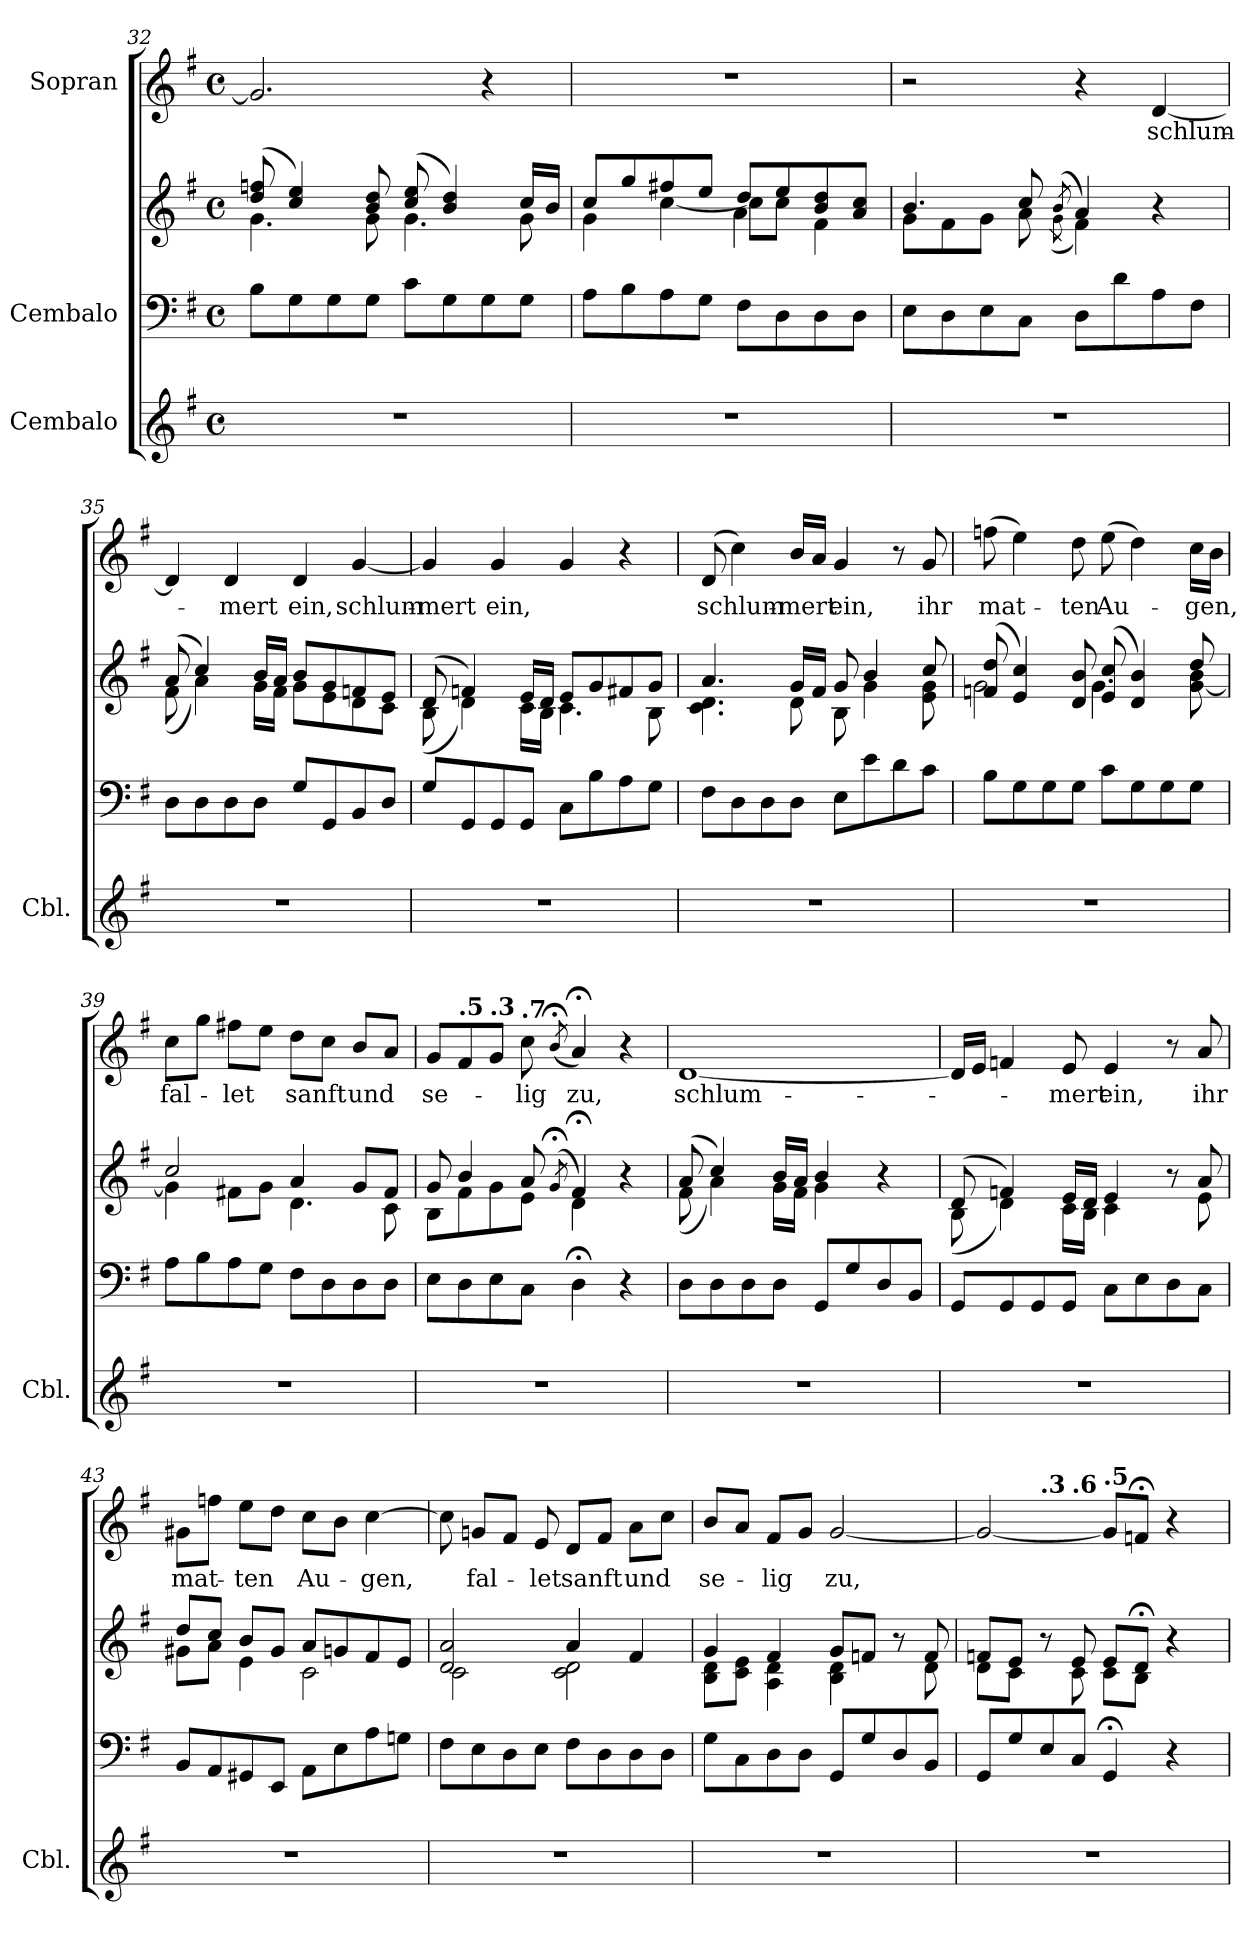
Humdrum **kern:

**kern	**kern	**kern	**kern	**text
*part3	*part2	*part2	*part1	*part1
*staff4	*staff3	*staff2	*staff1	*staff1
*I"Cembalo	*I"Cembalo	*	*I"Sopran	*
*I'Cbl.	*	*	*	*
*clefG2	*clefF4	*clefG2	*clefG2	*
*k[f#]	*k[f#]	*k[f#]	*k[f#]	*
*M4/4	*M4/4	*M4/4	*M4/4	*
*met(c)	*met(c)	*met(c)	*met(c)	*
=32	=32	=32	=32	=32
*	*	*^	*	*
1r	8B\L	(>8dd!/ 8ffn!/	4.g!\	2.g/]	.
.	8G\	4cc!/ 4ee!/)	.	.	.
.	8G\	.	.	.	.
.	8G\J	8b!/ 8dd!/	8g!\	.	.
.	8c\L	(>8cc!/ 8ee!/	4.g!\	.	.
.	8G\	4b!/ 4dd!/)	.	.	.
.	8G\	.	.	4r	.
.	8G\J	16cc!/LL	8g!\	.	.
.	.	16b!/JJ	.	.	.
=33	=33	=33	=33	=33	=33
*	*	*	*^	*	*
1r	8A\L	8cc!/L	4g!\	2ryy	1r	.
.	8B\	8gg!/	.	.	.	.
.	8A\	8ff#X!/	[4cc!\	.	.	.
.	8G\J	8ee!/J	.	.	.	.
.	8F#\L	8dd!/L	8cc!\L]	4a!\	.	.
.	8D\	8ee!/	8cc!\J	.	.	.
.	8D\	8b!/ 8dd!/	4f#!\	4ryy	.	.
.	8D\J	8a!/ 8cc!/J	.	.	.	.
*	*	*	*v	*v	*	*
=34	=34	=34	=34	=34	=34
1r	8E\L	4.b!/	8g!\L	2r	.
.	8D\	.	8f#!\	.	.
.	8E\	.	8g!\J	.	.
.	8C\J	8cc!/	8a!\	.	.
.	.	(>8qb/	(<8qg\	.	.
.	8D\L	4a!/)	4f#!\)	4r	.
.	8d\	.	.	.	.
!	!	!	!	!	!LO:LY:b
.	8A\	4r	4ryy	[4d/	schlum-
.	8F#\J	.	.	.	.
!!LO:LB:g=z
=35	=35	=35	=35	=35	=35
1r	8D\L	(>8a!/	(<8f#!\	4d/]	.
.	8D\	4cc!/)	4a!\)	.	.
!	!	!	!	!	!LO:LY:b
.	8D\	.	.	4d/	-mert
.	8D\J	16b!/LL	16g!\LL	.	.
.	.	16a!/JJ	16f#!\JJ	.	.
!	!	!	!	!	!LO:LY:b
.	8G/L	8b!/L	8g!\L	4d/	ein,
.	8GG/	8g!/	8e!\	.	.
!	!	!	!	!	!LO:LY:b
.	8BB/	8fn!/	8d!\	[4g/	schlum-
.	8D/J	8e!/J	8c!\J	.	.
=36	=36	=36	=36	=36	=36
!	!	!	!	!	!LO:LY:b
1r	8G/L	(>8d!/	(<8B!\	4g/]	-mert
.	8GG/	4fn!/)	4d!\)	.	.
!	!	!	!	!	!LO:LY:b
.	8GG/	.	.	4g/	ein,
.	8GG/J	16e!/LL	16c!\LL	.	.
.	.	16d!/JJ	16B!\JJ	.	.
.	8C\L	8e!/L	4.c!\	4g/	.
.	8B\	8g!/	.	.	.
.	8A\	8f#X!/	.	4r	.
.	8G\J	8g!/J	8B!\	.	.
=37	=37	=37	=37	=37	=37
!	!	!	!	!	!LO:LY:b
1r	8F#\L	4.a!/	4.c!\ 4.d!\	(>8d/	schlum-
.	8D\	.	.	4cc\)	.
.	8D\	.	.	.	.
!	!	!	!	!	!LO:LY:b
.	8D\J	16g!/LL	8d!\	16b/LL	-mert
.	.	16f#!/JJ	.	16a/JJ	.
!	!	!	!	!	!LO:LY:b
.	8E\L	8g!/	8B!\	4g/	ein,
.	8e\	4b!/	4g!\	.	.
.	8d\	.	.	8r	.
!	!	!	!	!	!LO:LY:b
.	8c\J	8cc!/	8e!\ 8g!\	8g/	ihr
!!LO:PB:g=z
=38	=38	=38	=38	=38	=38
!	!	!	!	!	!LO:LY:b
1r	8B\L	(>8fn!/ 8dd!/	2g!\	(>8ffn\	mat-
.	8G\	4e!/ 4cc!/)	.	4ee\)	.
.	8G\	.	.	.	.
!	!	!	!	!	!LO:LY:b
.	8G\J	8d!/ 8b!/	.	8dd\	-ten
!	!	!	!	!	!LO:LY:b
.	8c\L	(>8e!/ 8cc!/	4.g!\	(>8ee\	Au-
.	8G\	4d!/ 4b!/)	.	4dd\)	.
.	8G\	.	.	.	.
!	!	!	!	!	!LO:LY:b
.	8G\J	8dd!/	[8g!\ 8b!\	16cc\LL	-gen,
.	.	.	.	16b\JJ	.
=39	=39	=39	=39	=39	=39
!	!	!	!	!	!LO:LY:b
1r	8A\L	2cc!/	4g!\]	8cc\L	fal-
.	8B\	.	.	8gg\J	.
!	!	!	!	!	!LO:LY:b
.	8A\	.	8f#X!\L	8ff#X\L	-let
.	8G\J	.	8g!\J	8ee\J	.
!	!	!	!	!	!LO:LY:b
.	8F#\L	4a!/	4.d!\	8dd\L	sanft
.	8D\	.	.	8cc\J	.
!	!	!	!	!	!LO:LY:b
.	8D\	8g!/L	.	8b/L	und
.	8D\J	8f#!/J	8c!\	8a/J	.
=40	=40	=40	=40	=40	=40
!	!	!	!	!	!LO:LY:b
1r	8E\L	8g!/	8B!\L	8g/L	se-
*	*	*	*	*MM59	*
!	!	!	!	!LO:TX:a:B:t=.5	!
.	8D\	4b!/	8f#!\	8f#/	.
*	*	*	*	*MM57	*
!	!	!	!	!LO:TX:a:B:t=.3	!
.	8E\	.	8g!\	8g/J	.
*	*	*	*	*MM52	*
!	!	!	!	!LO:TX:a:B:t=.7	!
!	!	!	!	!	!LO:LY:b
.	8C\J	8a!/	8e!\J	8cc\	-lig
*	*	*	*	*MM60	*
.	.	(<8qg;</	.	(<8qb;</	.
!	!	!	!	!	!LO:LY:b
.	4D;<\	4f#;<!/)	4d!\	4a;</)	zu,
.	4r	4r	4ryy	4r	.
=41	=41	=41	=41	=41	=41
!	!	!	!	!	!LO:LY:b
1r	8D\L	(>8a!/	(<8f#!\	[1d	schlum-
.	8D\	4cc!/)	4a!\)	.	.
.	8D\	.	.	.	.
.	8D\J	16b!/LL	16g!\LL	.	.
.	.	16a!/JJ	16f#!\JJ	.	.
.	8GG/L	4b!/	4g!\	.	.
.	8G/	.	.	.	.
.	8D/	4r	4ryy	.	.
.	8BB/J	.	.	.	.
!!LO:LB:g=z
=42	=42	=42	=42	=42	=42
1r	8GG/L	(>8d!/	(<8B!\	16d/LL]	.
.	.	.	.	16e/JJ	.
.	8GG/	4fn!/)	4d!\)	4fn/	.
.	8GG/	.	.	.	.
!	!	!	!	!	!LO:LY:b
.	8GG/J	16e!/LL	16c!\LL	8e/	-mert
.	.	16d!/JJ	16B!\JJ	.	.
!	!	!	!	!	!LO:LY:b
.	8C\L	4e!/	4c!\	4e/	ein,
.	8E\	.	.	.	.
.	8D\	8r	8ryy	8r	.
!	!	!	!	!	!LO:LY:b
.	8C\J	8a!/	8e!\	8a/	ihr
=43	=43	=43	=43	=43	=43
!	!	!	!	!	!LO:LY:b
1r	8BB/L	8dd!/L	8g#X!\L	8g#X\L	mat-
.	8AA/	8cc!/J	8a!\J	8ffn\J	.
!	!	!	!	!	!LO:LY:b
.	8GG#X/	8b!/L	4e!\	8ee\L	-ten
.	8EE/J	8g#!/J	.	8dd\J	.
!	!	!	!	!	!LO:LY:b
.	8AA\L	8a!/L	2c!\	8cc\L	Au-
.	8E\	8gn!/	.	8b\J	.
!	!	!	!	!	!LO:LY:b
.	8A\	8f#!/	.	[4cc\	-gen,
.	8Gn\J	8e!/J	.	.	.
=44	=44	=44	=44	=44	=44
1r	8F#\L	2d!/ 2a!/	2c!\	8cc\]	.
!	!	!	!	!	!LO:LY:b
.	8E\	.	.	8gn/L	fal-
.	8D\	.	.	8f#/J	.
!	!	!	!	!	!LO:LY:b
.	8E\J	.	.	8e/	-let
!	!	!	!	!	!LO:LY:b
.	8F#\L	4a!/	2c!\ 2d!\	8d/L	sanft
.	8D\	.	.	8f#/J	.
!	!	!	!	!	!LO:LY:b
.	8D\	4f#!/	.	8a\L	und
.	8D\J	.	.	8cc\J	.
=45	=45	=45	=45	=45	=45
!	!	!	!	!	!LO:LY:b
1r	8G\L	4g!/	8B!\ 8d!\L	8b/L	se-
.	8C\	.	8c!\ 8e!\J	8a/J	.
!	!	!	!	!	!LO:LY:b
.	8D\	4f#!/	4A!\ 4d!\	8f#/L	-lig
.	8D\J	.	.	8g/J	.
!	!	!	!	!	!LO:LY:b
.	8GG/L	8g!/L	4B!\ 4d!\	[2g/	zu,
.	8G/	8fn!/J	.	.	.
.	8D/	8r	8ryy	.	.
.	8BB/J	8f!/	8d!\	.	.
!!LO:LB:g=z
=46	=46	=46	=46	=46	=46
*	*	*	*	*MM59	*
!	!	!	!	!LO:TX:a:B:t=.8	!
*	*	*	*	*^	*
*	*	*	*	*	*^	*
*	*	*	*	*	*	*^	*
1r	8GG/L	8fn!/L	8d!\L	2g/_	4ryy	4.ryy	8ryy	.
*	*	*	*	*MM59	*	*	*	*
.	8G/	8e!/J	8c!\J	.	.	.	2..ryy	.
*	*	*	*	*MM57	*	*	*	*
!	!	!	!	!	!LO:TX:a:B:t=.3	!	!	!
.	8E/	8r	8ryy	.	2.ryy	.	.	.
*	*	*	*	*MM54	*	*	*	*
!	!	!	!	!	!	!LO:TX:a:B:t=.6	!	!
.	8C/J	8e!/	8c!\	.	.	2ryy	.	.
*	*	*	*	*MM50	*	*	*	*
!	!	!	!	!LO:TX:a:B:t=.5	!	!	!	!
.	4GG;</	8e!/L	8c!\L	8g/L]	.	.	.	.
*	*	*	*	*MM60	*	*	*	*
.	.	8d;<!/J	8B!\J	8fn;</J	.	.	.	.
.	4r	4r	4ryy	4r	.	.	.	.
.	.	.	.	.	.	8ryy	.	.
*	*	*v	*v	*	*	*	*	*
*	*	*	*v	*v	*v	*v	*
=	=	=	=	=
*-	*-	*-	*-	*-
